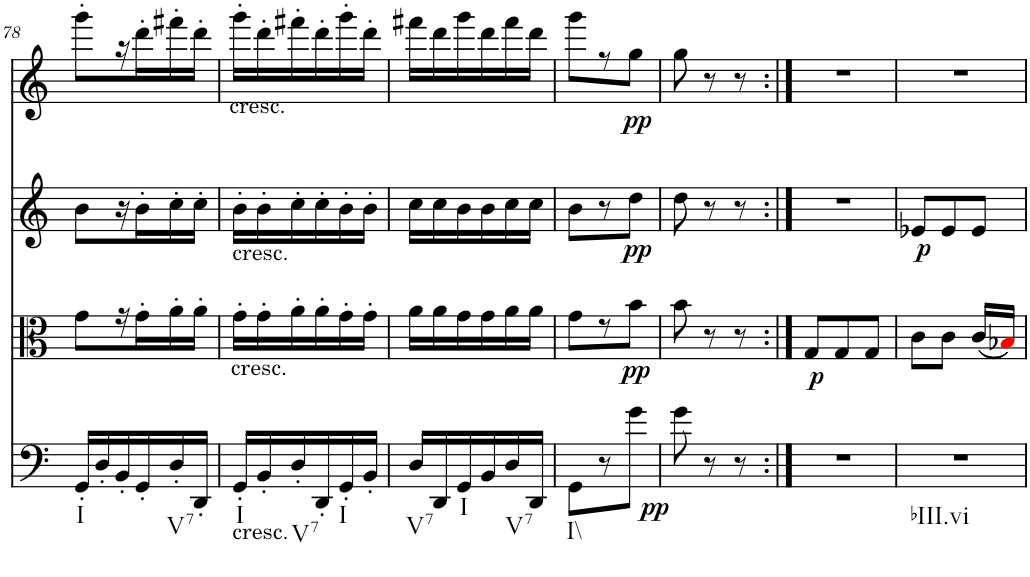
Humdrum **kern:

**kern	**dynam	**kern	**dynam	**kern	**dynam	**kern	**dynam
*part4	*part4	*part3	*part3	*part2	*part2	*part1	*part1
*staff4	*staff4	*staff3	*staff3	*staff2	*staff2	*staff1	*staff1
*I"Violoncello	*	*I"Viola	*	*I"Violin II	*	*I"Violin I	*
!!LO:PB:g=z
*clefF4	*	*clefC3	*	*clefG2	*	*clefG2	*
*k[]	*	*k[]	*	*k[]	*	*k[]	*
*M3/8	*	*M3/8	*	*M3/8	*	*M3/8	*
=78	=78	=78	=78	=78	=78	=78	=78
!LO:TX:b:t=I	!	!	!	!	!	!	!
16GG'/LL	.	8g\L	.	8b\L	.	8ggg'\L	.
16D'/	.	.	.	.	.	.	.
16BB'/	.	16r	.	16r	.	16r	.
16GG'/	.	16g'\	.	16b'\	.	16ddd'\	.
!LO:TX:b:t=V7	!	!	!	!	!	!	!
16D'/	.	16a'\	.	16cc'\	.	16fff#X'\	.
16DD'/JJ	.	16a'\JJ	.	16cc'\JJ	.	16ddd'\JJ	.
=79	=79	=79	=79	=79	=79	=79	=79
!	!	!	!	!	!	!LO:TX:a:t=cresc.	!
!	!	!	!	!LO:TX:b:t=cresc.	!	!	!
!	!	!LO:TX:b:t=cresc.	!	!	!	!	!
!LO:TX:b:t=cresc.	!	!	!	!	!	!	!
!LO:TX:b:t=I	!	!	!	!	!	!	!
16GG'/LL	.	16g'\LL	.	16b'\LL	.	16ggg'\LL	.
16BB'/	.	16g'\	.	16b'\	.	16ddd'\	.
!LO:TX:b:t=V7	!	!	!	!	!	!	!
16D'/	.	16a'\	.	16cc'\	.	16fff#X'\	.
16DD'/	.	16a'\	.	16cc'\	.	16ddd'\	.
!LO:TX:b:t=I	!	!	!	!	!	!	!
16GG'/	.	16g'\	.	16b'\	.	16ggg'\	.
16BB'/JJ	.	16g'\JJ	.	16b'\JJ	.	16ddd'\JJ	.
=80	=80	=80	=80	=80	=80	=80	=80
!LO:TX:b:t=V7	!	!	!	!	!	!	!
16D/LL	.	16a\LL	.	16cc\LL	.	16fff#X\LL	.
16DD/	.	16a\	.	16cc\	.	16ddd\	.
!LO:TX:b:t=I	!	!	!	!	!	!	!
16GG/	.	16g\	.	16b\	.	16ggg\	.
16BB/	.	16g\	.	16b\	.	16ddd\	.
!LO:TX:b:t=V7	!	!	!	!	!	!	!
16D/	.	16a\	.	16cc\	.	16fff#\	.
16DD/JJ	.	16a\JJ	.	16cc\JJ	.	16ddd\JJ	.
=81	=81	=81	=81	=81	=81	=81	=81
!LO:TX:b:t=I\\	!	!	!	!	!	!	!
8GG\L	.	8g\L	.	8b\L	.	8ggg\L	.
8r	.	8r	.	8r	.	8r	.
!	!LO:DY:b	!	!LO:DY:b	!	!LO:DY:b	!	!LO:DY:b
8g\J	pp	8b\J	pp	8dd\J	pp	8gg\J	pp
=82	=82	=82	=82	=82	=82	=82	=82
8g\	.	8b\	.	8dd\	.	8gg\	.
8r	.	8r	.	8r	.	8r	.
8r	.	8r	.	8r	.	8r	.
=83:|!	=83:|!	=83:|!	=83:|!	=83:|!	=83:|!	=83:|!	=83:|!
!	!	!	!LO:DY:b	!	!	!	!
4.r	.	8G/L	p	4.r	.	4.r	.
.	.	8G/	.	.	.	.	.
.	.	8G/J	.	.	.	.	.
=84	=84	=84	=84	=84	=84	=84	=84
!LO:TX:b:t=bIII.vi	!	!	!	!	!	!	!
!	!	!	!	!	!LO:DY:b	!	!
4.r	.	8c\L	.	8e-X/L	p	4.r	.
.	.	8c\J	.	8e-/	.	.	.
.	.	(16c/LL	.	8e-/J	.	.	.
.	.	16B-Xi/JJ)	.	.	.	.	.
=	=	=	=	=	=	=	=
*-	*-	*-	*-	*-	*-	*-	*-
